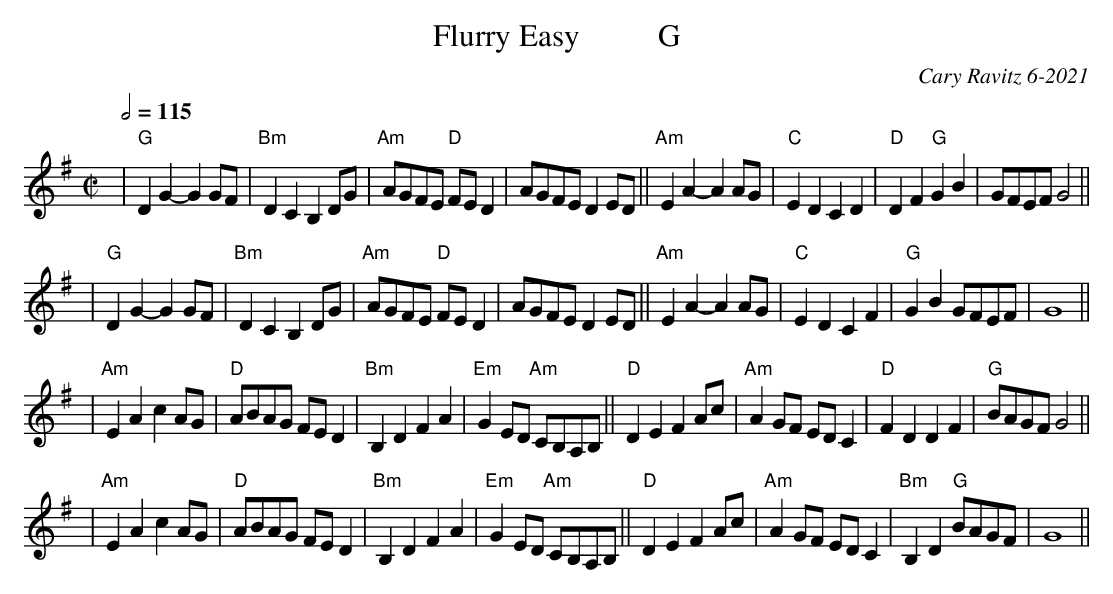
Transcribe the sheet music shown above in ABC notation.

X:1
T: Flurry Easy          G
C: Cary Ravitz 6-2021
M: C|
L: 1/8
Q: 1/2=115
K: G
| "G"D2 G2-G2 GF | "Bm"D2 C2 B,2 DG | "Am"AGFE "D"FED2 | AGFE D2 ED || "Am"E2 A2-A2 AG | "C" E2 D2 C2 D2 | "D"D2F2"G"G2B2 | GFEF G4 ||
| "G"D2 G2-G2 GF | "Bm"D2 C2 B,2 DG | "Am"AGFE "D"FED2 | AGFE D2 ED || "Am"E2 A2-A2 AG | "C" E2 D2 C2 F2 | "G"G2B2 GFEF | G8 ||
| "Am"E2 A2 c2AG | "D"ABAG FE D2 | "Bm"B,2 D2 F2A2 | "Em"G2ED "Am"CB,A,B, || "D"D2 E2 F2Ac | "Am"A2 GF ED C2 | "D"F2D2 D2F2 | "G"BAGF G4 ||
| "Am"E2 A2 c2AG | "D"ABAG FE D2 | "Bm"B,2 D2 F2A2 | "Em"G2ED "Am"CB,A,B, || "D"D2 E2 F2Ac | "Am"A2 GF ED C2 | "Bm"B,2 D2 "G" BAGF | G8 ||
